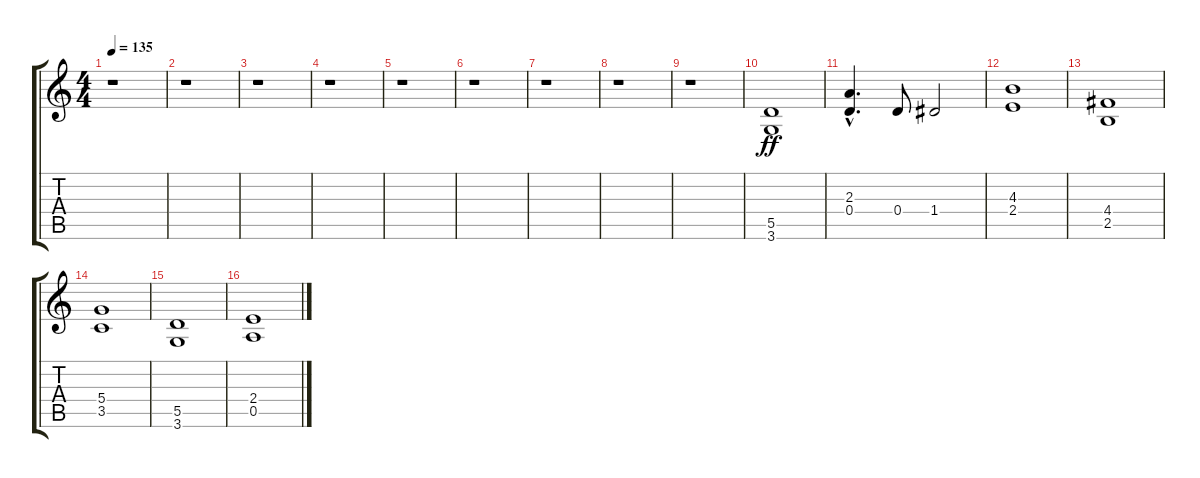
\track "" {instrument distortionguitar}
\staff {score tabs}
\tuning (E4 B3 G3 D3 A2 E2) {hide}
\ts (4 4)
\tempo 135
\clef g2
\ks c
r.1{dy ff} |
r.1 |
r.1 |
r.1 |
r.1 |
r.1 |
r.1 |
r.1 |
r.1 |
(5.5 3.6).1 |
(2.3{hac} 0.4{hac}).4{d} 0.4.8 1.4.2 |
(4.3 2.4).1 |
(4.4 2.5).1 |
(5.4 3.5).1 |
(5.5 3.6).1 |
(2.4 0.5).1
